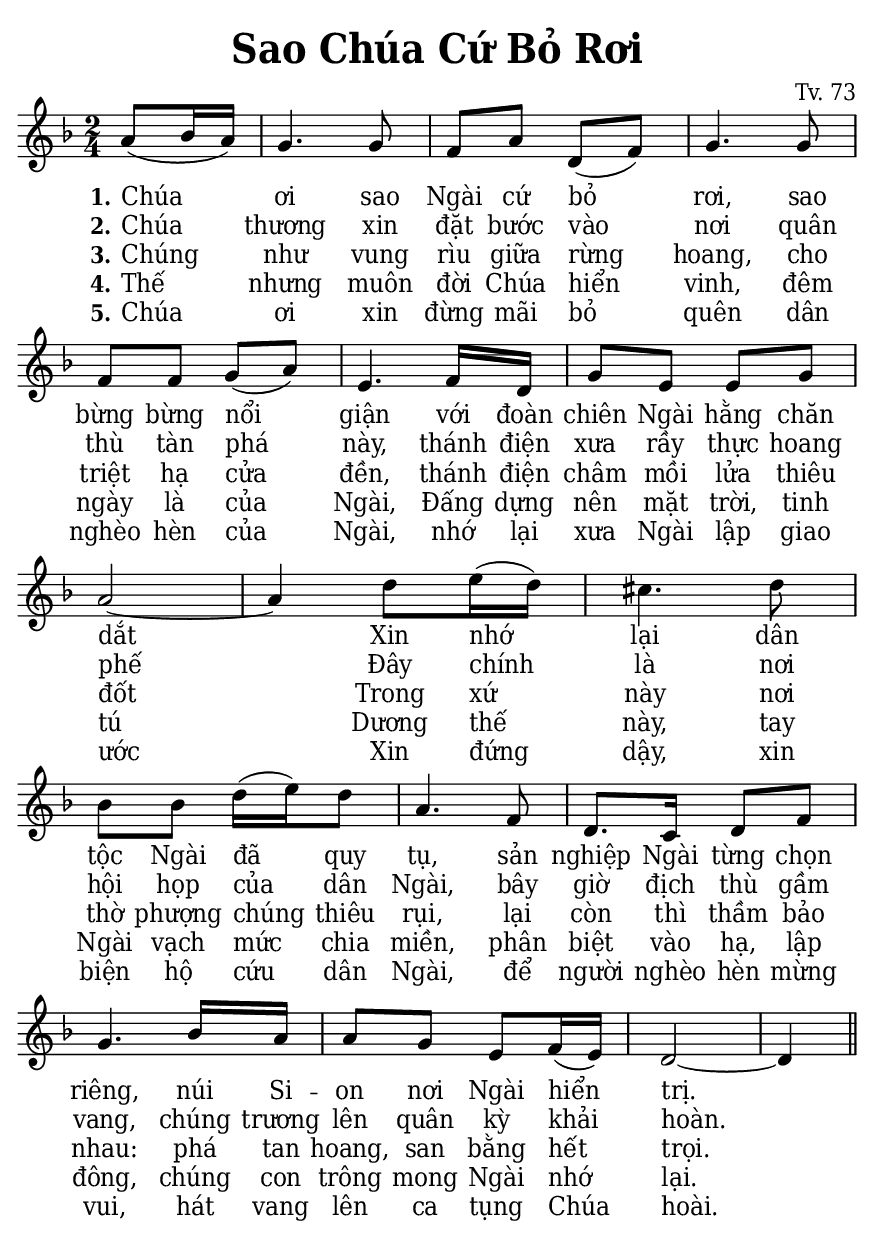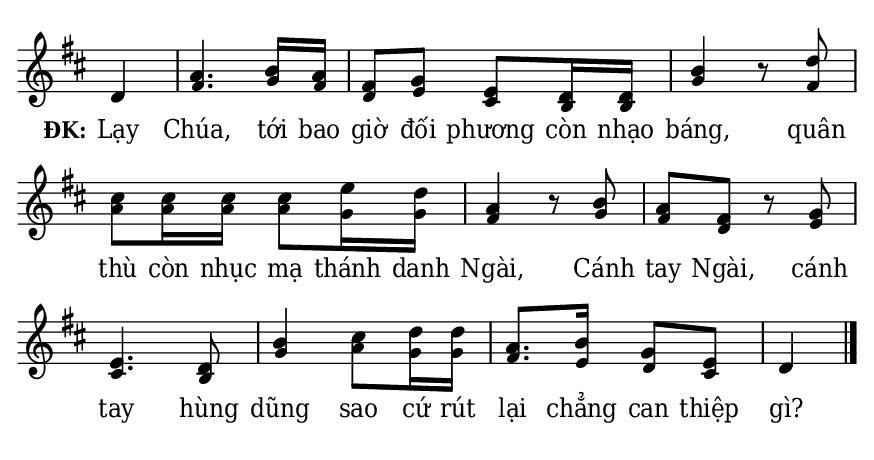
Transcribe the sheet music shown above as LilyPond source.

% Cài đặt chung\
\version "2.22.1"
\include "english.ly"

\header {
  title = \markup { \fontsize #1 "Sao Chúa Cứ Bỏ Rơi" }
  composer = "Tv. 73"
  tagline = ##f
}

% Nhạc phiên khúc
nhacPhienKhucSop = \relative c'' {
  \autoPageBreaksOff
  \partial 4 a8 (bf16 a) |
  g4. g8 |
  f a d, (f) |
  g4. g8 |
  f f g (a) |
  e4. f16 d |
  g8 e e g |
  a2 ~ |
  a4 d8 e16 (d) |
  cs4. d8 |
  bf8 bf d16 (e) d8 |
  a4. f8 |
  d8. c16 d8 f |
  g4. bf16 a |
  a8 g e f16 (e) |
  d2 ~ |
  \partial 4 d4 \bar "||"
  
  \pageBreak
  
  \set Staff.printKeyCancellation = ##f
  \set Staff.explicitKeySignatureVisibility = #end-of-line-invisible
  \key d \major
  \partial 4 d4 |
  a'4. b16 a |
  fs8 g e d16 d |
  b'4 r8 d |
  cs cs16 cs cs8 e16 d |
  a4 r8 b |
  a fs r g |
  e4. d8 |
  b'4 cs8 d16 d |
  a8. b16 g8 e |
  d4 \bar "|."
}

nhacPhienKhucAlto = \relative c' {
  r4 |
  R2*15
  r4
  
  d4 |
  fs4. g16 fs |
  d8 e cs b16 b |
  g'4 r8 fs |
  a a16 a a8 g16 g |
  fs4 r8 g |
  fs d r e |
  cs4. b8 |
  g'4 a8 g16 g |
  fs8. e16 d8 cs |
  d4
}

% Lời phiên khúc
loiPhienKhucSop = \lyrics {
  <<
    {
      \set stanza = "1."
      Chúa ơi sao Ngài cứ bỏ rơi,
      sao bừng bừng nổi giận
      với đoàn chiên Ngài hằng chăn dắt
      Xin nhớ lại dân tộc Ngài đã quy tụ,
      sản nghiệp Ngài từng chọn riêng,
      núi Si -- on nơi Ngài hiển trị.
    }
    \new Lyrics {
	    \set associatedVoice = "beSop"
	    \set stanza = "2."
	    Chúa thương xin đặt bước
	    vào nơi quân thù tàn phá này,
	    thánh điện xưa rầy thực hoang phế
	    Đây chính là nơi hội họp của dân Ngài,
	    bây giờ địch thù gầm vang,
	    chúng trương lên quân kỳ khải hoàn.
    }
    \new Lyrics {
	    \set associatedVoice = "beSop"
	    \set stanza = "3."
	    Chúng như vung rìu giữa rừng hoang,
	    cho triệt hạ cửa đền,
	    thánh điện châm mồi lửa thiêu đốt
	    Trong xứ này nơi thờ phượng chúng thiêu rụi,
	    lại còn thì thầm bảo nhau:
	    phá tan hoang, san bằng hết trọi.
    }
    \new Lyrics {
	    \set associatedVoice = "beSop"
	    \set stanza = "4."
	    Thế nhưng muôn đời Chúa hiển vinh,
	    đêm ngày là của Ngài,
	    Đấng dựng nên mặt trời, tinh tú
	    Dương thế này, tay Ngài vạch mức chia miền,
	    phân biệt vào hạ, lập đông,
	    chúng con trông mong Ngài nhớ lại.
    }
    \new Lyrics {
	    \set associatedVoice = "beSop"
	    \set stanza = "5."
	    Chúa ơi xin đừng mãi bỏ quên
	    dân nghèo hèn của Ngài,
	    nhớ lại xưa Ngài lập giao ước
	    Xin đứng dậy, xin biện hộ cứu dân Ngài,
	    để người nghèo hèn mừng vui,
	    hát vang lên ca tụng Chúa hoài.
    }
  >>
  \set stanza = "ĐK:"
  Lạy Chúa, tới bao giờ đối phương còn nhạo báng,
  quân thù còn nhục mạ thánh danh Ngài,
  Cánh tay Ngài, cánh tay hùng dũng
  sao cứ rút lại chẳng can thiệp gì?
}

% Dàn trang
\paper {
  #(set-paper-size "a5")
  top-margin = 3\mm
  bottom-margin = 3\mm
  left-margin = 3\mm
  right-margin = 3\mm
  indent = #0
  #(define fonts
	 (make-pango-font-tree "Deja Vu Serif Condensed"
	 		       "Deja Vu Serif Condensed"
			       "Deja Vu Serif Condensed"
			       (/ 20 20)))
  print-page-number = ##f
  system-system-spacing = #'((basic-distance . 0.1) (padding . 2.5))
  ragged-bottom = ##t
}

TongNhip = {
  \key f \major \time 2/4
  \set Timing.beamExceptions = #'()
  \set Timing.baseMoment = #(ly:make-moment 1/4)
}

% Đổi kích thước nốt cho bè phụ
notBePhu =
#(define-music-function (font-size music) (number? ly:music?)
   (for-some-music
     (lambda (m)
       (if (music-is-of-type? m 'rhythmic-event)
           (begin
             (set! (ly:music-property m 'tweaks)
                   (cons `(font-size . ,font-size)
                         (ly:music-property m 'tweaks)))
             #t)
           #f))
     music)
   music)

\score {
  \new ChoirStaff <<
    \new Staff \with {
        \consists "Merge_rests_engraver"
        printPartCombineTexts = ##f
      }
      <<
      \new Voice \TongNhip \partCombine 
        \nhacPhienKhucSop
        \notBePhu -1 { \nhacPhienKhucAlto }
      \new NullVoice = beSop \nhacPhienKhucSop
      \new Lyrics \lyricsto beSop \loiPhienKhucSop
      >>
  >>
  \layout {
    \override Lyrics.LyricSpace.minimum-distance = #1
    \override Score.BarNumber.break-visibility = ##(#f #f #f)
    \override Score.SpacingSpanner.uniform-stretching = ##t
  } 
}
